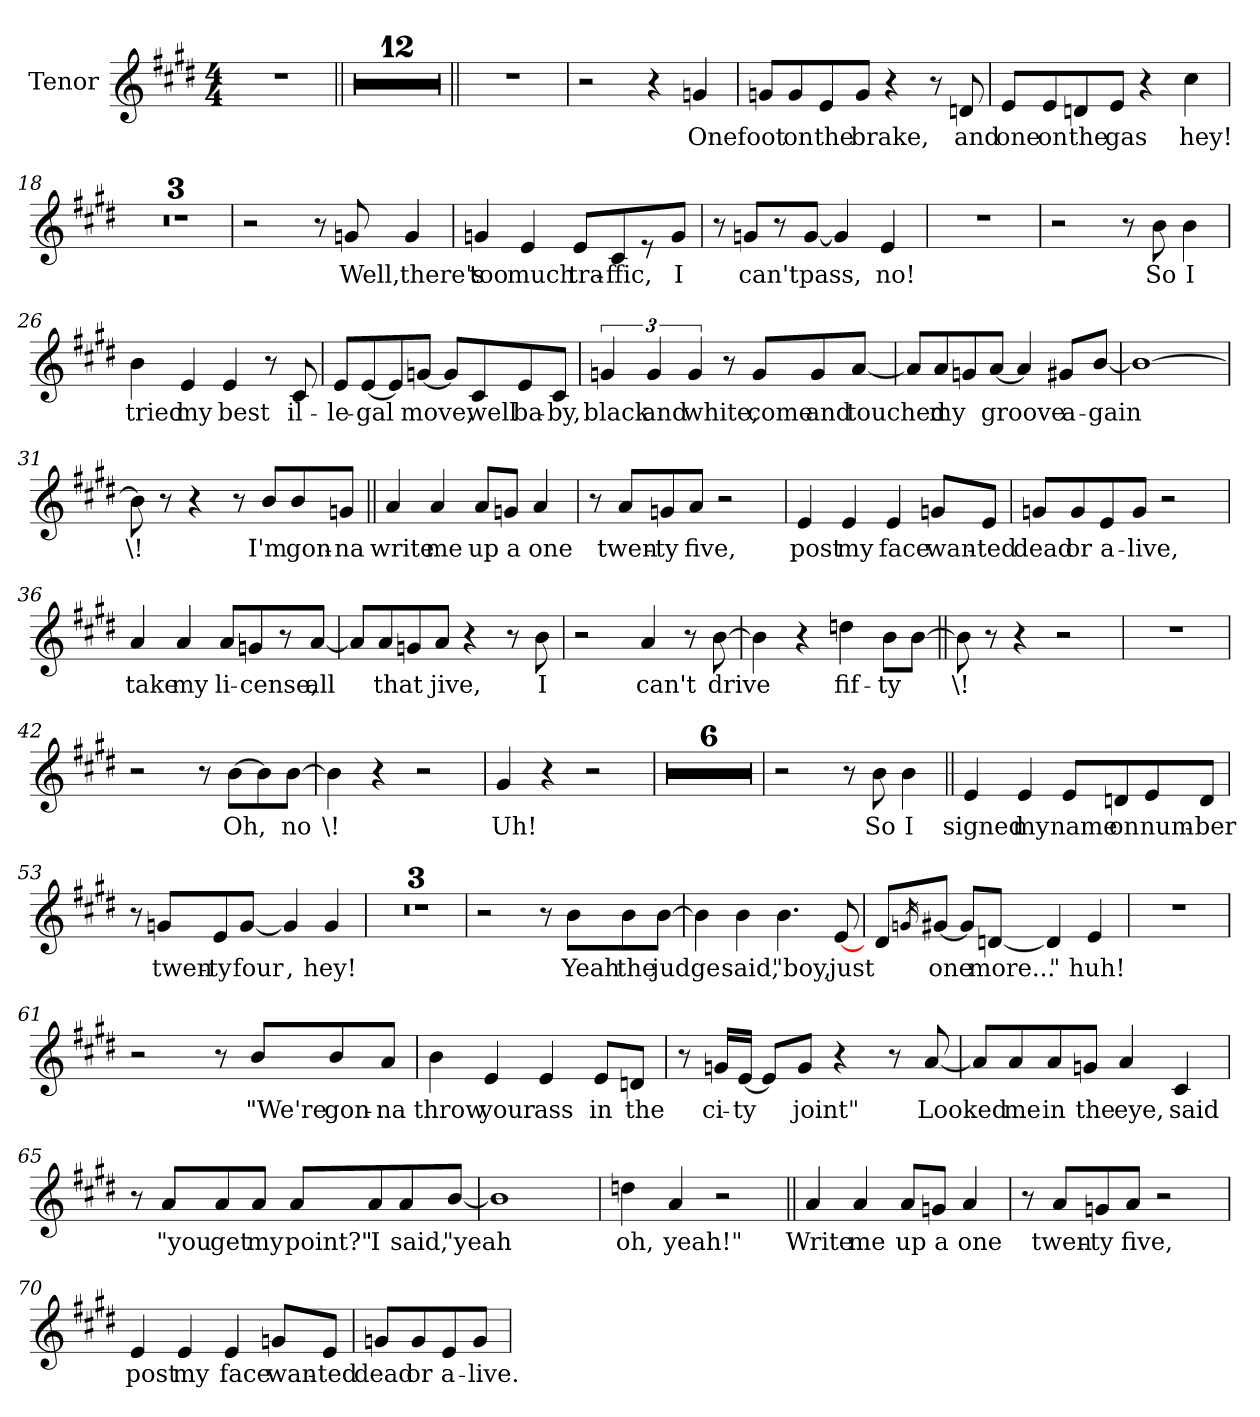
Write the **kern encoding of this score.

**kern	**text
*part1	*part1
*staff1	*staff1
*I"Tenor	*
*I'T	*
*clefG2	*
*k[f#c#g#d#]	*
*E:	*
*M4/4	*
=1	=1
1r	.
=2||	=2||
1r	.
=3	=3
1r	.
=4	=4
1r	.
=5	=5
1r	.
!!LO:LB:g=z
=6	=6
1r	.
=7	=7
1r	.
=8	=8
1r	.
=9	=9
1r	.
!!LO:LB:g=z
=10	=10
1r	.
=11	=11
1r	.
=12	=12
1r	.
=13	=13
1r	.
!!LO:LB:g=z
=14||	=14||
1r	.
=15	=15
2r	.
4r	.
!	!LO:LY:b
4gn/	One
=16	=16
!	!LO:LY:b
8gn/L	foot
!	!LO:LY:b
8g/	on
!	!LO:LY:b
8e/	the
!	!LO:LY:b
8g/J	brake,
4r	.
8r	.
!	!LO:LY:b
8dn/	and
=17	=17
!	!LO:LY:b
8e/L	one
!	!LO:LY:b
8e/	on
!	!LO:LY:b
8dn/	the
!	!LO:LY:b
8e/J	gas
!	!LO:LY:b
4r	,
!LO:N:head=solid	!LO:LY:b
4cc#\	hey!
=18	=18
1r	.
=19	=19
1r	.
!!LO:LB:g=z
=20	=20
1r	.
=21	=21
2r	.
8r	.
!	!LO:LY:b
8gn/	Well,
!	!LO:LY:b
4g/	there's
=22	=22
!	!LO:LY:b
4gn/	too
!	!LO:LY:b
4e/	much
!	!LO:LY:b
8e/L	tra-
!	!LO:LY:b
8c#/	-ffic,
8r	.
!	!LO:LY:b
8g/J	I
=23	=23
8r	.
!	!LO:LY:b
8gn/L	can't
8r	.
!	!LO:LY:b
[8g/J	pass,
4g/]	.
!	!LO:LY:b
4e/	no!
=24	=24
1r	.
=25	=25
2r	.
8r	.
!	!LO:LY:b
8b\	So
!	!LO:LY:b
4b\	I
!!LO:LB:g=z
=26	=26
!	!LO:LY:b
4b\	tried
!	!LO:LY:b
4e/	my
!	!LO:LY:b
4e/	best
8r	.
!	!LO:LY:b
8c#/	il-
=27	=27
!	!LO:LY:b
8e/L	-le-
!	!LO:LY:b
[8e/	-gal
8e/]	.
!	!LO:LY:b
[8gn/J	move,
8g/L]	.
!	!LO:LY:b
8c#/	well
!	!LO:LY:b
8e/	ba-
!	!LO:LY:b
8c#/J	-by,
=28	=28
!	!LO:LY:b
6gn/	black
!	!LO:LY:b
6g/	and
!	!LO:LY:b
6g/	white,
8r	.
!	!LO:LY:b
8g/L	come
!	!LO:LY:b
8g/	and
!	!LO:LY:b
[8a/J	touched
!!LO:LB:g=z
=29	=29
8a/L]	.
!	!LO:LY:b
8a/	my
8gn/	.
!	!LO:LY:b
[8a/J	groove
4a/]	.
!	!LO:LY:b
8g#X/L	a-
!	!LO:LY:b
[8b/J	-gain
=30	=30
1b_	.
=31	=31
!	!LO:LY:b
8b\]	\!
8r	.
4r	.
8r	.
!	!LO:LY:b
8b/L	I'm
!	!LO:LY:b
8b/	gon-
!	!LO:LY:b
8gn/J	-na
!!LO:LB:g=z
=32||	=32||
!	!LO:LY:b
4a/	write
!	!LO:LY:b
4a/	me
!	!LO:LY:b
8a/L	up
!	!LO:LY:b
8gn/J	a
!	!LO:LY:b
4a/	one
=33	=33
8r	.
!	!LO:LY:b
8a/L	twen-
!	!LO:LY:b
8gn/	-ty
!	!LO:LY:b
8a/J	five,
2r	.
=34	=34
!	!LO:LY:b
4e/	post
!	!LO:LY:b
4e/	my
!	!LO:LY:b
4e/	face
!	!LO:LY:b
8gn/L	wan-
!	!LO:LY:b
8e/J	-ted
=35	=35
!	!LO:LY:b
8gn/L	dead
!	!LO:LY:b
8g/	or
!	!LO:LY:b
8e/	a-
!	!LO:LY:b
8g/J	-live,
2r	.
!!LO:PB:g=z
=36	=36
!	!LO:LY:b
4a/	take
!	!LO:LY:b
4a/	my
!	!LO:LY:b
8a/L	li-
!	!LO:LY:b
8gn/	-cense,
8r	.
!	!LO:LY:b
[8a/J	all
=37	=37
8a/L]	.
!	!LO:LY:b
8a/	that
8gn/	.
!	!LO:LY:b
8a/J	jive,
4r	.
8r	.
!	!LO:LY:b
8b\	I
=38	=38
2r	.
!	!LO:LY:b
4a/	can't
8r	.
!	!LO:LY:b
[8b\	drive
=39	=39
4b\]	.
4r	.
!	!LO:LY:b
4ddn\	fif-
!	!LO:LY:b
8b\L	-ty
[8b\J	.
!!LO:LB:g=z
=40||	=40||
!	!LO:LY:b
8b\]	\!
8r	.
4r	.
2r	.
=41	=41
1r	.
=42	=42
2r	.
8r	.
!	!LO:LY:b
[8b\L	Oh,
8b\]	.
!	!LO:LY:b
[8b\J	no
=43	=43
!	!LO:LY:b
4b\]	\!
4r	.
2r	.
!!LO:LB:g=z
=44	=44
!LO:N:head=solid	!LO:LY:b
4g#/	Uh!
4r	.
2r	.
=45	=45
1r	.
=46	=46
1r	.
=47	=47
1r	.
!!LO:LB:g=z
=48	=48
1r	.
=49	=49
1r	.
=50	=50
1r	.
=51	=51
2r	.
8r	.
!	!LO:LY:b
8b\	So
!	!LO:LY:b
4b\	I
!!LO:LB:g=z
=52||	=52||
!	!LO:LY:b
4e/	signed
!	!LO:LY:b
4e/	my
!	!LO:LY:b
8e/L	name
!	!LO:LY:b
8dn/	on
!	!LO:LY:b
8e/	num-
!	!LO:LY:b
8d/J	-ber
=53	=53
8r	.
!	!LO:LY:b
8gn/L	twen-
!	!LO:LY:b
8e/	-ty
!	!LO:LY:b
[8g/J	four
!	!LO:LY:b
4g/]	,
!	!LO:LY:b
4g/	hey!
=54	=54
1r	.
=55	=55
1r	.
!!LO:LB:g=z
=56	=56
1r	.
=57	=57
2r	.
8r	.
!	!LO:LY:b
8b\L	Yeah
!	!LO:LY:b
8b\	the
!	!LO:LY:b
[8b\J	judge
=58	=58
4b\]	.
!	!LO:LY:b
4b\	said,
!	!LO:LY:b
4.b\	"boy,
!	!LO:LY:b
[8e/	just
=59	=59
8d#/L	.
16qgn/	.
!	!LO:LY:b
[8g#X/J	one
8g#/L]	.
!	!LO:LY:b
[8dn/J	more...
!	!LO:LY:b
4d/]	"
!	!LO:LY:b
4e/	huh!
!!LO:LB:g=z
=60	=60
1r	.
=61	=61
2r	.
8r	.
!	!LO:LY:b
8b/L	"We're
!	!LO:LY:b
8b/	gon-
!	!LO:LY:b
8a/J	-na
=62	=62
!	!LO:LY:b
4b\	throw
!	!LO:LY:b
4e/	your
!	!LO:LY:b
4e/	ass
!	!LO:LY:b
8e/L	in
!	!LO:LY:b
8dn/J	the
=63	=63
8r	.
!	!LO:LY:b
16gn/LL	ci-
!	!LO:LY:b
[16e/JJ	-ty
8e/L]	.
!	!LO:LY:b
8g/J	joint"
4r	.
8r	.
!	!LO:LY:b
[8a/	Looked
!!LO:LB:g=z
=64	=64
8a/L]	.
!	!LO:LY:b
8a/	me
!	!LO:LY:b
8a/	in
!	!LO:LY:b
8gn/J	the
!	!LO:LY:b
4a/	eye,
!	!LO:LY:b
4c#/	said
=65	=65
8r	.
!	!LO:LY:b
8a/L	"you
!	!LO:LY:b
8a/	get
!	!LO:LY:b
8a/J	my
!	!LO:LY:b
8a/L	point?"
!	!LO:LY:b
8a/	I
!	!LO:LY:b
8a/	said,
!	!LO:LY:b
[8b/J	"yeah
=66	=66
1b]	.
=67	=67
!	!LO:LY:b
4ddn\	oh,
!	!LO:LY:b
4a/	yeah!"
2r	.
!!LO:LB:g=z
=68||	=68||
!	!LO:LY:b
4a/	Write
!	!LO:LY:b
4a/	me
!	!LO:LY:b
8a/L	up
!	!LO:LY:b
8gn/J	a
!	!LO:LY:b
4a/	one
=69	=69
8r	.
!	!LO:LY:b
8a/L	twen-
!	!LO:LY:b
8gn/	-ty
!	!LO:LY:b
8a/J	five,
2r	.
=70	=70
!	!LO:LY:b
4e/	post
!	!LO:LY:b
4e/	my
!	!LO:LY:b
4e/	face
!	!LO:LY:b
8gn/L	wan-
!	!LO:LY:b
8e/J	-ted
=71	=71
!	!LO:LY:b
8gn/L	dead
!	!LO:LY:b
8g/	or
!	!LO:LY:b
8e/	a-
!	!LO:LY:b
8g/J	-live.
=	=
*-	*-
